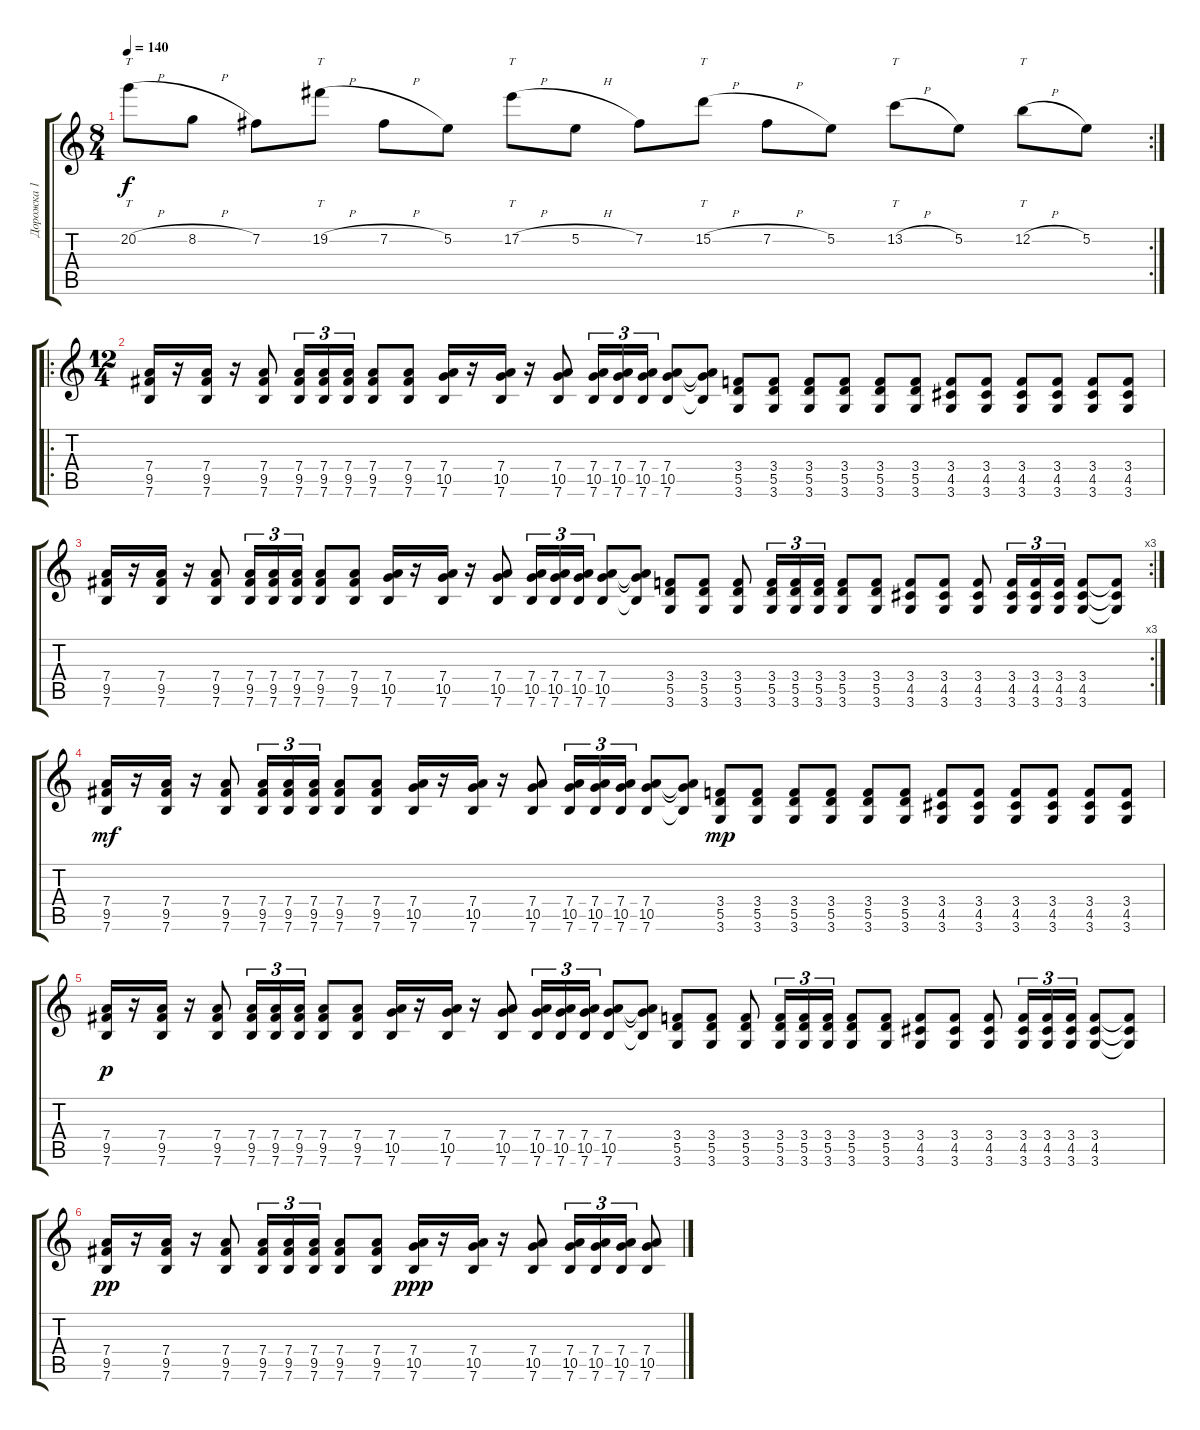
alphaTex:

\track ("Дорожка 1" "Дорожка 1") {instrument distortionguitar}
\staff {score tabs}
\tuning (E4 B3 G3 D3 A2 E2) {hide}
\rc 2
\ts (8 4)
\tempo 140
\clef g2
\ks c
20.2{h}.8{tt dy f} 8.2{h}.8 7.2.8 19.2{h}.8{tt} 7.2{h}.8 5.2.8 17.2{h}.8{tt} 5.2{h}.8 7.2.8 15.2{h}.8{tt} 7.2{h}.8 5.2.8 13.2{h}.8{tt} 5.2.8 12.2{h}.8{tt} 5.2.8 |
\ro
\ts (12 4)
(7.4 9.5 7.6).16 r.16 (7.4 9.5 7.6).16 r.16 (7.4 9.5 7.6).8 (7.4 9.5 7.6).16{tu (3 2)} (7.4 9.5 7.6).16{tu (3 2)} (7.4 9.5 7.6).16{tu (3 2)} (7.4 9.5 7.6).8 (7.4 9.5 7.6).8 (7.4 10.5 7.6).16 r.16 (7.4 10.5 7.6).16 r.16 (7.4 10.5 7.6).8 (7.4 10.5 7.6).16{tu (3 2)} (7.4 10.5 7.6).16{tu (3 2)} (7.4 10.5 7.6).16{tu (3 2)} (7.4 10.5 7.6).8 (7.4{t} 10.5{t} 7.6{t}).8 (3.4 5.5 3.6).8 (3.4 5.5 3.6).8 (3.4 5.5 3.6).8 (3.4 5.5 3.6).8 (3.4 5.5 3.6).8 (3.4 5.5 3.6).8 (3.4 4.5 3.6).8 (3.4 4.5 3.6).8 (3.4 4.5 3.6).8 (3.4 4.5 3.6).8 (3.4 4.5 3.6).8 (3.4 4.5 3.6).8 |
\rc 3
(7.4 9.5 7.6).16 r.16 (7.4 9.5 7.6).16 r.16 (7.4 9.5 7.6).8 (7.4 9.5 7.6).16{tu (3 2)} (7.4 9.5 7.6).16{tu (3 2)} (7.4 9.5 7.6).16{tu (3 2)} (7.4 9.5 7.6).8 (7.4 9.5 7.6).8 (7.4 10.5 7.6).16 r.16 (7.4 10.5 7.6).16 r.16 (7.4 10.5 7.6).8 (7.4 10.5 7.6).16{tu (3 2)} (7.4 10.5 7.6).16{tu (3 2)} (7.4 10.5 7.6).16{tu (3 2)} (7.4 10.5 7.6).8 (7.4{t} 10.5{t} 7.6{t}).8 (3.4 5.5 3.6).8 (3.4 5.5 3.6).8 (3.4 5.5 3.6).8 (3.4 5.5 3.6).16{tu (3 2)} (3.4 5.5 3.6).16{tu (3 2)} (3.4 5.5 3.6).16{tu (3 2)} (3.4 5.5 3.6).8 (3.4 5.5 3.6).8 (3.4 4.5 3.6).8 (3.4 4.5 3.6).8 (3.4 4.5 3.6).8 (3.4 4.5 3.6).16{tu (3 2)} (3.4 4.5 3.6).16{tu (3 2)} (3.4 4.5 3.6).16{tu (3 2)} (3.4 4.5 3.6).8 (3.4{t} 4.5{t} 3.6{t}).8 |
(7.4 9.5 7.6).16{dy mf} r.16 (7.4 9.5 7.6).16 r.16 (7.4 9.5 7.6).8 (7.4 9.5 7.6).16{tu (3 2)} (7.4 9.5 7.6).16{tu (3 2)} (7.4 9.5 7.6).16{tu (3 2)} (7.4 9.5 7.6).8 (7.4 9.5 7.6).8 (7.4 10.5 7.6).16 r.16 (7.4 10.5 7.6).16 r.16 (7.4 10.5 7.6).8 (7.4 10.5 7.6).16{tu (3 2)} (7.4 10.5 7.6).16{tu (3 2)} (7.4 10.5 7.6).16{tu (3 2)} (7.4 10.5 7.6).8 (7.4{t} 10.5{t} 7.6{t}).8 (3.4 5.5 3.6).8{dy mp} (3.4 5.5 3.6).8 (3.4 5.5 3.6).8 (3.4 5.5 3.6).8 (3.4 5.5 3.6).8 (3.4 5.5 3.6).8 (3.4 4.5 3.6).8 (3.4 4.5 3.6).8 (3.4 4.5 3.6).8 (3.4 4.5 3.6).8 (3.4 4.5 3.6).8 (3.4 4.5 3.6).8 |
(7.4 9.5 7.6).16{dy p} r.16 (7.4 9.5 7.6).16 r.16 (7.4 9.5 7.6).8 (7.4 9.5 7.6).16{tu (3 2)} (7.4 9.5 7.6).16{tu (3 2)} (7.4 9.5 7.6).16{tu (3 2)} (7.4 9.5 7.6).8 (7.4 9.5 7.6).8 (7.4 10.5 7.6).16 r.16 (7.4 10.5 7.6).16 r.16 (7.4 10.5 7.6).8 (7.4 10.5 7.6).16{tu (3 2)} (7.4 10.5 7.6).16{tu (3 2)} (7.4 10.5 7.6).16{tu (3 2)} (7.4 10.5 7.6).8 (7.4{t} 10.5{t} 7.6{t}).8 (3.4 5.5 3.6).8 (3.4 5.5 3.6).8 (3.4 5.5 3.6).8 (3.4 5.5 3.6).16{tu (3 2)} (3.4 5.5 3.6).16{tu (3 2)} (3.4 5.5 3.6).16{tu (3 2)} (3.4 5.5 3.6).8 (3.4 5.5 3.6).8 (3.4 4.5 3.6).8 (3.4 4.5 3.6).8 (3.4 4.5 3.6).8 (3.4 4.5 3.6).16{tu (3 2)} (3.4 4.5 3.6).16{tu (3 2)} (3.4 4.5 3.6).16{tu (3 2)} (3.4 4.5 3.6).8 (3.4{t} 4.5{t} 3.6{t}).8 |
(7.4 9.5 7.6).16{dy pp} r.16 (7.4 9.5 7.6).16 r.16 (7.4 9.5 7.6).8 (7.4 9.5 7.6).16{tu (3 2)} (7.4 9.5 7.6).16{tu (3 2)} (7.4 9.5 7.6).16{tu (3 2)} (7.4 9.5 7.6).8 (7.4 9.5 7.6).8 (7.4 10.5 7.6).16{dy ppp} r.16 (7.4 10.5 7.6).16 r.16 (7.4 10.5 7.6).8 (7.4 10.5 7.6).16{tu (3 2)} (7.4 10.5 7.6).16{tu (3 2)} (7.4 10.5 7.6).16{tu (3 2)} (7.4 10.5 7.6).8
